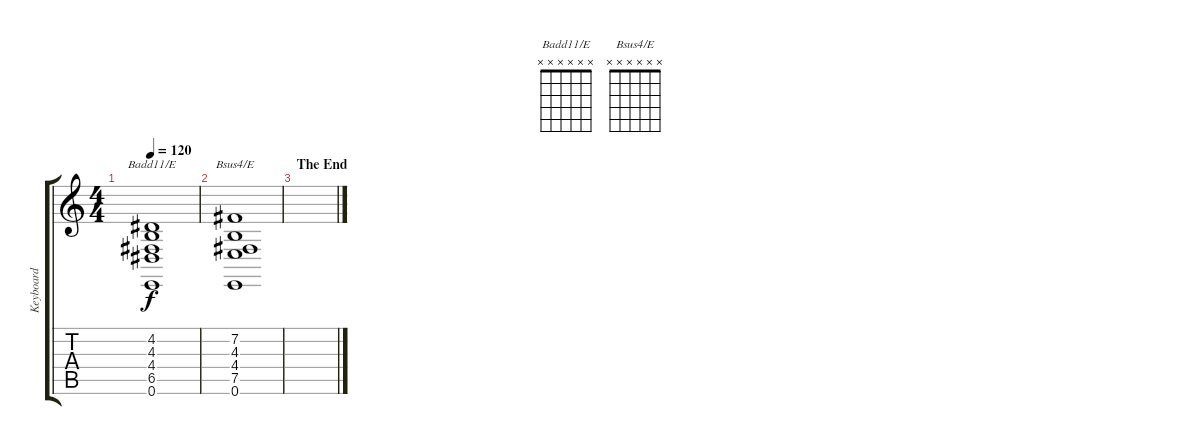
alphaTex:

\track ("Keyboard" "Keyboard") {instrument stringensemble1}
\staff {score tabs}
\tuning (E4 B3 G3 D3 A2 E2) {hide}
\chord ("Badd11/E" x x x x x x)
\chord ("Bsus4/E" x x x x x x)
\ts (4 4)
\tempo 120
\clef g2
\ks c
(4.2 4.3 4.4 6.5 0.6).1{ch "Badd11/E" dy f} |
(7.2 4.3 4.4 7.5 0.6).1{ch "Bsus4/E"} |
\section ("" "The End")
